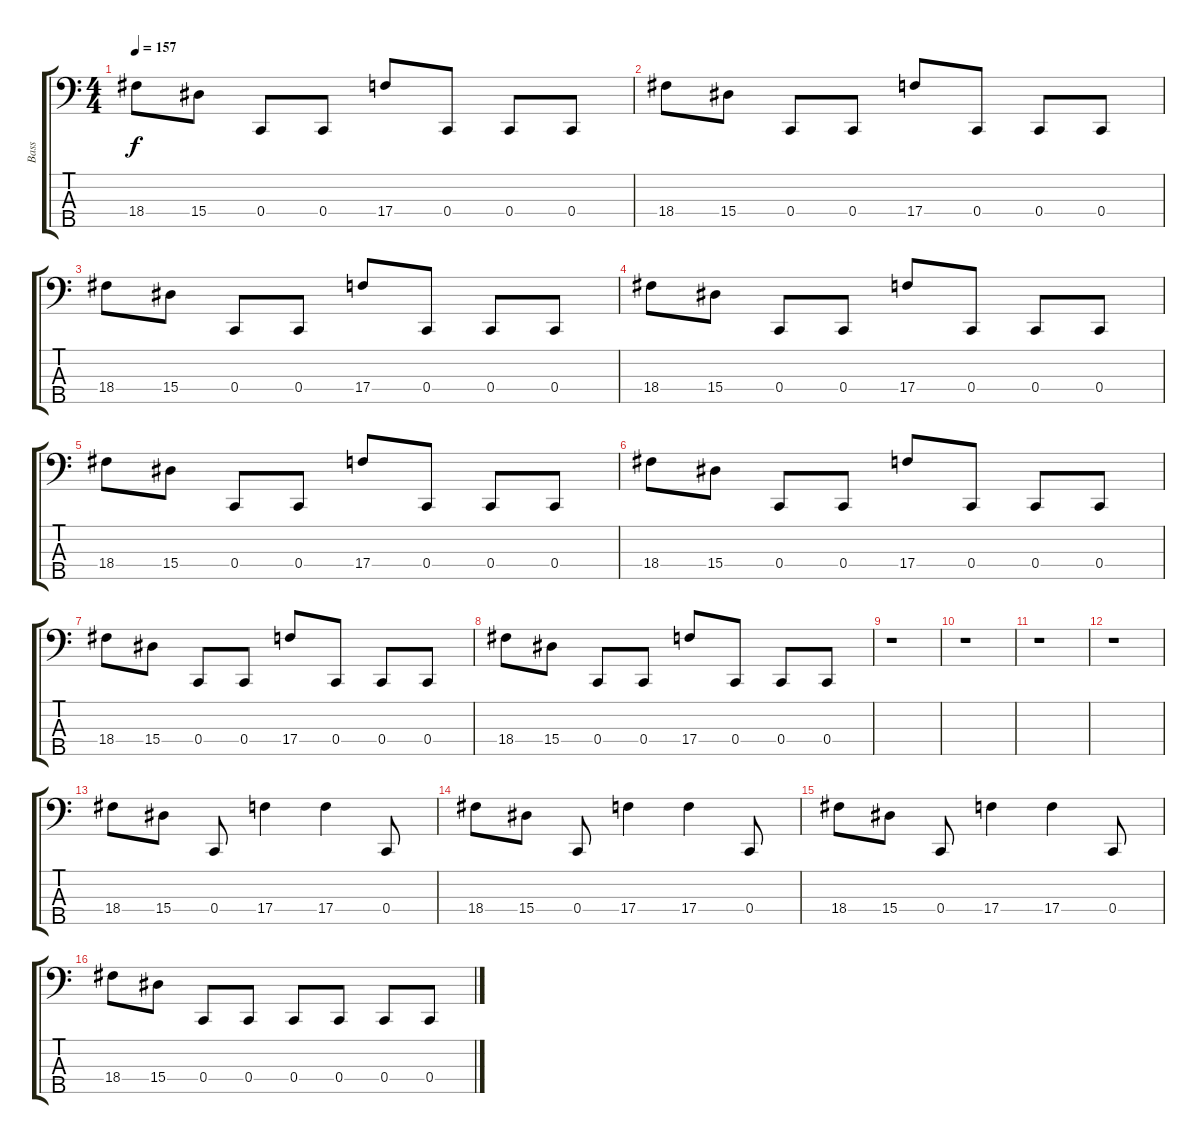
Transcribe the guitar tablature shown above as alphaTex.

\track ("Bass" "Bass") {instrument electricbasspick}
\staff {score tabs}
\tuning (F2 C2 G1 C1 A0) {hide}
\ts (4 4)
\tempo 157
\clef f4
\ks c
18.4.8{dy f} 15.4.8 0.4.8 0.4.8 17.4.8 0.4.8 0.4.8 0.4.8 |
18.4.8 15.4.8 0.4.8 0.4.8 17.4.8 0.4.8 0.4.8 0.4.8 |
18.4.8 15.4.8 0.4.8 0.4.8 17.4.8 0.4.8 0.4.8 0.4.8 |
18.4.8 15.4.8 0.4.8 0.4.8 17.4.8 0.4.8 0.4.8 0.4.8 |
18.4.8 15.4.8 0.4.8 0.4.8 17.4.8 0.4.8 0.4.8 0.4.8 |
18.4.8 15.4.8 0.4.8 0.4.8 17.4.8 0.4.8 0.4.8 0.4.8 |
18.4.8 15.4.8 0.4.8 0.4.8 17.4.8 0.4.8 0.4.8 0.4.8 |
18.4.8 15.4.8 0.4.8 0.4.8 17.4.8 0.4.8 0.4.8 0.4.8 |
r.1 |
r.1 |
r.1 |
r.1 |
18.4.8 15.4.8 0.4.8 17.4.4 17.4.4 0.4.8 |
18.4.8 15.4.8 0.4.8 17.4.4 17.4.4 0.4.8 |
18.4.8 15.4.8 0.4.8 17.4.4 17.4.4 0.4.8 |
18.4.8 15.4.8 0.4.8 0.4.8 0.4.8 0.4.8 0.4.8 0.4.8
